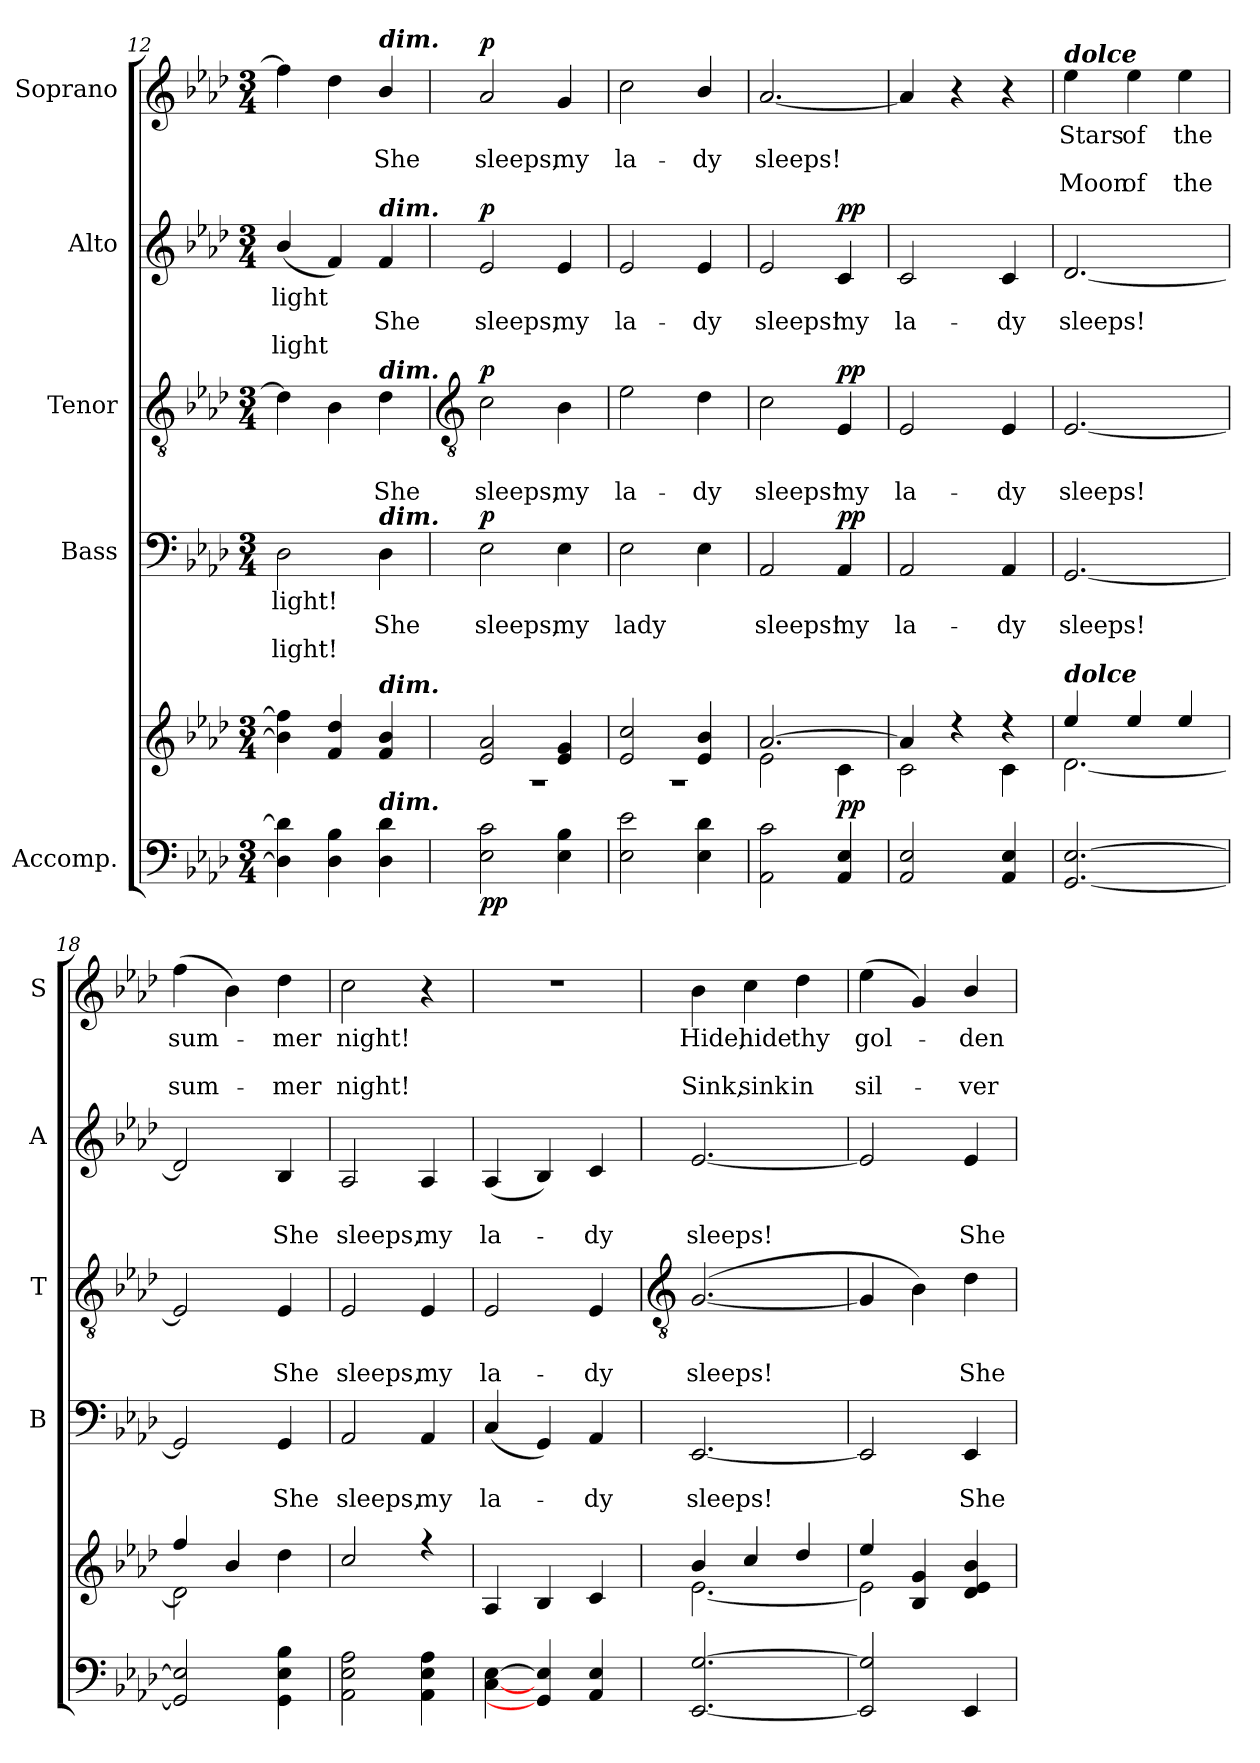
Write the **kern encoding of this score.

**kern	**kern	**dynam	**kern	**text	**text	**text	**dynam	**kern	**text	**text	**dynam	**kern	**text	**text	**text	**dynam	**kern	**text	**text	**text	**dynam
*part5	*part5	*part5	*part4	*part4	*part4	*part4	*part4	*part3	*part3	*part3	*part3	*part2	*part2	*part2	*part2	*part2	*part1	*part1	*part1	*part1	*part1
*staff6	*staff5	*staff5/6	*staff4	*staff4	*staff4	*staff4	*staff4	*staff3	*staff3	*staff3	*staff3	*staff2	*staff2	*staff2	*staff2	*staff2	*staff1	*staff1	*staff1	*staff1	*staff1
*I"Accomp.	*	*	*I"Bass	*	*	*	*	*I"Tenor	*	*	*	*I"Alto	*	*	*	*	*I"Soprano	*	*	*	*
*	*	*	*I'B	*	*	*	*	*I'T	*	*	*	*I'A	*	*	*	*	*I'S	*	*	*	*
*clefF4	*clefG2	*	*clefF4	*	*	*	*	*clefGv2	*	*	*	*clefG2	*	*	*	*	*clefG2	*	*	*	*
*k[b-e-a-d-]	*k[b-e-a-d-]	*	*k[b-e-a-d-]	*	*	*	*	*k[b-e-a-d-]	*	*	*	*k[b-e-a-d-]	*	*	*	*	*k[b-e-a-d-]	*	*	*	*
*A-:	*A-:	*	*A-:	*	*	*	*	*A-:	*	*	*	*A-:	*	*	*	*	*A-:	*	*	*	*
*M3/4	*M3/4	*	*M3/4	*	*	*	*	*M3/4	*	*	*	*M3/4	*	*	*	*	*M3/4	*	*	*	*
=12	=12	=12	=12	=12	=12	=12	=12	=12	=12	=12	=12	=12	=12	=12	=12	=12	=12	=12	=12	=12	=12
!	!	!	!	!LO:LY:b	!	!LO:LY:b	!	!	!	!	!	!	!LO:LY:b	!	!LO:LY:b	!	!	!	!	!	!
4D-] 4d-]	4b-] 4ff]	.	2D-	light!	.	light!	.	4d-]	.	.	.	(<4b-/	light	.	light	.	4ff]	.	.	.	.
4D- 4B-	4f 4dd-	.	.	.	.	.	.	4B-	.	.	.	4f)	.	.	.	.	4dd-	.	.	.	.
!	!	!	!	!	!	!	!	!	!	!	!	!	!	!	!	!	!LO:TX:a:Bi:t=dim.	!	!	!	!
!	!	!	!	!	!	!	!	!	!	!	!	!LO:TX:a:Bi:t=dim.	!	!	!	!	!	!	!	!	!
!	!	!	!	!	!	!	!	!LO:TX:a:Bi:t=dim.	!	!	!	!	!	!	!	!	!	!	!	!	!
!	!	!	!LO:TX:a:Bi:t=dim.	!	!	!	!	!	!	!	!	!	!	!	!	!	!	!	!	!	!
!	!LO:TX:a:Bi:t=dim.	!	!	!	!	!	!	!	!	!	!	!	!	!	!	!	!	!	!	!	!
!LO:TX:a:Bi:t=dim.	!	!	!	!	!	!	!	!	!	!	!	!	!	!	!	!	!	!	!	!	!
!	!	!	!	!	!LO:LY:b	!	!	!	!	!LO:LY:b	!	!	!	!LO:LY:b	!	!	!	!	!LO:LY:b	!	!
4D- 4d-	4f/ 4b-/	.	4D-	.	She	.	.	4d-	.	She	.	4f	.	She	.	.	4b-/	.	She	.	.
!!LO:LB:g=z
=13	=13	=13	=13	=13	=13	=13	=13	=13	=13	=13	=13	=13	=13	=13	=13	=13	=13	=13	=13	=13	=13
*	*	*	*	*	*	*	*	*clefGv2	*	*	*	*	*	*	*	*	*	*	*	*	*
*	*^	*	*	*	*	*	*	*	*	*	*	*	*	*	*	*	*	*	*	*	*
!	!	!LO:N:vis=1	!LO:DY:b=2	!	!	!LO:LY:b	!	!	!	!	!LO:LY:b	!	!	!	!LO:LY:b	!	!	!	!	!LO:LY:b	!	!
!	!	!	!LO:DY:n=1:b	!	!	!	!	!LO:DY:b	!	!	!	!LO:DY:b	!	!	!	!	!LO:DY:b	!	!	!	!	!LO:DY:b
2E- 2c	2e- 2a-	2.r	p p	2E-	.	sleeps,	.	p	2c	.	sleeps,	p	2e-	.	sleeps,	.	p	2a-	.	sleeps,	.	p
!	!	!	!	!	!	!LO:LY:b	!	!	!	!	!LO:LY:b	!	!	!	!LO:LY:b	!	!	!	!	!LO:LY:b	!	!
4E- 4B-	4e- 4g	.	.	4E-	.	my	.	.	4B-	.	my	.	4e-	.	my	.	.	4g	.	my	.	.
=14	=14	=14	=14	=14	=14	=14	=14	=14	=14	=14	=14	=14	=14	=14	=14	=14	=14	=14	=14	=14	=14	=14
!	!	!LO:N:vis=1	!	!	!	!LO:LY:b	!	!	!	!	!LO:LY:b	!	!	!	!LO:LY:b	!	!	!	!	!LO:LY:b	!	!
2E- 2e-	2e- 2cc	2.r	.	2E-	.	lady	.	.	2e-	.	la-	.	2e-	.	la-	.	.	2cc	.	la-	.	.
!	!	!	!	!	!	!	!	!	!	!	!LO:LY:b	!	!	!	!LO:LY:b	!	!	!	!	!LO:LY:b	!	!
4E- 4d-	4e-/ 4b-/	.	.	4E-	.	.	.	.	4d-	.	-dy	.	4e-	.	-dy	.	.	4b-/	.	-dy	.	.
=15	=15	=15	=15	=15	=15	=15	=15	=15	=15	=15	=15	=15	=15	=15	=15	=15	=15	=15	=15	=15	=15	=15
!	!	!	!	!	!	!LO:LY:b	!	!	!	!	!LO:LY:b	!	!	!	!LO:LY:b	!	!	!	!	!LO:LY:b	!	!
2AA- 2c	[2.a-	2e-\	.	2AA-	.	sleeps!	.	.	2c	.	sleeps!	.	2e-	.	sleeps!	.	.	[2.a-	.	sleeps!	.	.
!	!	!	!LO:DY:a=2	!	!	!LO:LY:b	!	!LO:DY:b	!	!	!LO:LY:b	!LO:DY:b	!	!	!LO:LY:b	!	!LO:DY:b	!	!	!	!	!
4AA- 4E-	.	4c\	pp	4AA-	.	my	.	pp	4E-	.	my	pp	4c	.	my	.	pp	.	.	.	.	.
=16	=16	=16	=16	=16	=16	=16	=16	=16	=16	=16	=16	=16	=16	=16	=16	=16	=16	=16	=16	=16	=16	=16
!	!	!	!	!	!	!LO:LY:b	!	!	!	!	!LO:LY:b	!	!	!	!LO:LY:b	!	!	!	!	!	!	!
2AA- 2E-	4a-]	2c\	.	2AA-	.	la-	.	.	2E-	.	la-	.	2c	.	la-	.	.	4a-]	.	.	.	.
.	4r	.	.	.	.	.	.	.	.	.	.	.	.	.	.	.	.	4r	.	.	.	.
!	!	!	!	!	!	!LO:LY:b	!	!	!	!	!LO:LY:b	!	!	!	!LO:LY:b	!	!	!	!	!	!	!
4AA- 4E-	4r	4c\	.	4AA-	.	-dy	.	.	4E-	.	-dy	.	4c	.	-dy	.	.	4r	.	.	.	.
=17	=17	=17	=17	=17	=17	=17	=17	=17	=17	=17	=17	=17	=17	=17	=17	=17	=17	=17	=17	=17	=17	=17
!	!	!	!	!	!	!	!	!	!	!	!	!	!	!	!	!	!	!LO:TX:a:Bi:t=dolce	!	!	!	!
!	!LO:TX:a:Bi:t=dolce	!	!	!	!	!	!	!	!	!	!	!	!	!	!	!	!	!	!	!	!	!
!	!	!	!	!	!	!LO:LY:b	!	!	!	!	!LO:LY:b	!	!	!	!LO:LY:b	!	!	!	!LO:LY:b	!	!LO:LY:b	!
[2.GG [2.E-	4ee-/	[2.d-\	.	[2.GG	.	sleeps!	.	.	[2.E-	.	sleeps!	.	[2.d-	.	sleeps!	.	.	4ee-	Stars	.	Moon	.
!	!	!	!	!	!	!	!	!	!	!	!	!	!	!	!	!	!	!	!LO:LY:b	!	!LO:LY:b	!
.	4ee-/	.	.	.	.	.	.	.	.	.	.	.	.	.	.	.	.	4ee-	of	.	of	.
!	!	!	!	!	!	!	!	!	!	!	!	!	!	!	!	!	!	!	!LO:LY:b	!	!LO:LY:b	!
.	4ee-/	.	.	.	.	.	.	.	.	.	.	.	.	.	.	.	.	4ee-	the	.	the	.
=18	=18	=18	=18	=18	=18	=18	=18	=18	=18	=18	=18	=18	=18	=18	=18	=18	=18	=18	=18	=18	=18	=18
!	!	!	!	!	!	!	!	!	!	!	!	!	!	!	!	!	!	!	!LO:LY:b	!	!LO:LY:b	!
2GG] 2E-]	4ff/	2d-\]	.	2GG]	.	.	.	.	2E-]	.	.	.	2d-]	.	.	.	.	(>4ff	sum-	.	sum-	.
.	4b-/	.	.	.	.	.	.	.	.	.	.	.	.	.	.	.	.	4b-)	.	.	.	.
!	!	!	!	!	!	!LO:LY:b	!	!	!	!	!LO:LY:b	!	!	!	!LO:LY:b	!	!	!	!LO:LY:b	!	!LO:LY:b	!
4GG 4E- 4B-	4dd-	4ryy	.	4GG	.	She	.	.	4E-	.	She	.	4B-	.	She	.	.	4dd-	mer	.	mer	.
=19	=19	=19	=19	=19	=19	=19	=19	=19	=19	=19	=19	=19	=19	=19	=19	=19	=19	=19	=19	=19	=19	=19
!	!	!	!	!	!	!LO:LY:b	!	!	!	!	!LO:LY:b	!	!	!	!LO:LY:b	!	!	!	!LO:LY:b	!	!LO:LY:b	!
2AA- 2E- 2A-	2cc	2.ryy	.	2AA-	.	sleeps,	.	.	2E-	.	sleeps,	.	2A-	.	sleeps,	.	.	2cc	night!	.	night!	.
!	!	!	!	!	!	!LO:LY:b	!	!	!	!	!LO:LY:b	!	!	!	!LO:LY:b	!	!	!	!	!	!	!
4AA- 4E- 4A-	4r	.	.	4AA-	.	my	.	.	4E-	.	my	.	4A-	.	my	.	.	4r	.	.	.	.
=20	=20	=20	=20	=20	=20	=20	=20	=20	=20	=20	=20	=20	=20	=20	=20	=20	=20	=20	=20	=20	=20	=20
!	!	!	!	!	!	!LO:LY:b	!	!	!	!	!LO:LY:b	!	!	!	!LO:LY:b	!	!	!LO:N:vis=1	!	!	!	!
[4C [4E-	4A-	2.ryy	.	(<4C	.	la-	.	.	2E-	.	la-	.	(<4A-	.	la-	.	.	2.r	.	.	.	.
4GG] 4E-]	4B-	.	.	4GG)	.	.	.	.	.	.	.	.	4B-)	.	.	.	.	.	.	.	.	.
!	!	!	!	!	!	!LO:LY:b	!	!	!	!	!LO:LY:b	!	!	!	!LO:LY:b	!	!	!	!	!	!	!
4AA- 4E-	4c	.	.	4AA-	.	dy	.	.	4E-	.	-dy	.	4c	.	dy	.	.	.	.	.	.	.
!!LO:LB:g=z
=21	=21	=21	=21	=21	=21	=21	=21	=21	=21	=21	=21	=21	=21	=21	=21	=21	=21	=21	=21	=21	=21	=21
*	*	*	*	*	*	*	*	*	*clefGv2	*	*	*	*	*	*	*	*	*	*	*	*	*
!	!	!	!	!	!	!LO:LY:b	!	!	!	!	!LO:LY:b	!	!	!	!LO:LY:b	!	!	!	!LO:LY:b	!	!LO:LY:b	!
[2.EE- [2.G	4b-/	[2.e-\	.	[2.EE-	.	sleeps!	.	.	(<[2.G	.	sleeps!	.	[2.e-	.	sleeps!	.	.	4b-	Hide,	.	Sink,	.
!	!	!	!	!	!	!	!	!	!	!	!	!	!	!	!	!	!	!	!LO:LY:b	!	!LO:LY:b	!
.	4cc/	.	.	.	.	.	.	.	.	.	.	.	.	.	.	.	.	4cc	hide	.	sink	.
!	!	!	!	!	!	!	!	!	!	!	!	!	!	!	!	!	!	!	!LO:LY:b	!	!LO:LY:b	!
.	4dd-/	.	.	.	.	.	.	.	.	.	.	.	.	.	.	.	.	4dd-	thy	.	in	.
=22	=22	=22	=22	=22	=22	=22	=22	=22	=22	=22	=22	=22	=22	=22	=22	=22	=22	=22	=22	=22	=22	=22
!	!	!	!	!	!	!	!	!	!	!	!	!	!	!	!	!	!	!	!LO:LY:b	!	!LO:LY:b	!
2EE-] 2G]	4ee-/	2e-\]	.	2EE-]	.	.	.	.	4G]	.	.	.	2e-]	.	.	.	.	(<4ee-	gol-	.	sil-	.
.	4B-/ 4g/	.	.	.	.	.	.	.	4B-)	.	.	.	.	.	.	.	.	4g)	.	.	.	.
!	!	!	!	!	!	!LO:LY:b	!	!	!	!	!LO:LY:b	!	!	!	!LO:LY:b	!	!	!	!LO:LY:b	!	!LO:LY:b	!
4EE-	4d-/ 4e-/ 4b-/	4ryy	.	4EE-	.	She	.	.	4d-	.	She	.	4e-	.	She	.	.	4b-/	den	.	ver	.
*	*v	*v	*	*	*	*	*	*	*	*	*	*	*	*	*	*	*	*	*	*	*	*
=	=	=	=	=	=	=	=	=	=	=	=	=	=	=	=	=	=	=	=	=	=
*-	*-	*-	*-	*-	*-	*-	*-	*-	*-	*-	*-	*-	*-	*-	*-	*-	*-	*-	*-	*-	*-
